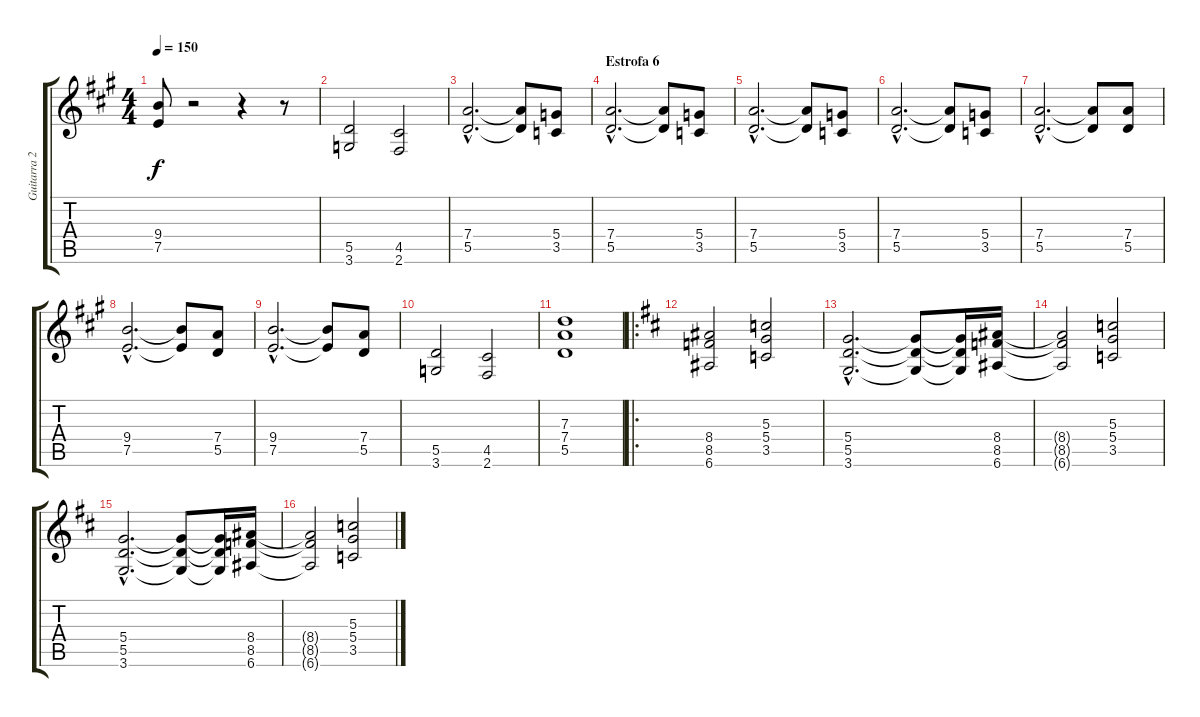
\track ("Guitarra 2" "Guitarra 2") {instrument overdrivenguitar}
\staff {score tabs}
\tuning (E4 B3 G3 D3 A2 E2) {hide}
\ts (4 4)
\tempo 150
\clef g2
\ks a
(9.4 7.5).8{dy f} r.2 r.4 r.8 |
(5.5 3.6).2 (4.5 2.6).2 |
(7.4{hac} 5.5{hac}).2{d} (7.4{t} 5.5{t}).8 (5.4 3.5).8 |
\section ("" "Estrofa 6")
(7.4{hac} 5.5{hac}).2{d} (7.4{t} 5.5{t}).8 (5.4 3.5).8 |
(7.4{hac} 5.5{hac}).2{d} (7.4{t} 5.5{t}).8 (5.4 3.5).8 |
(7.4{hac} 5.5{hac}).2{d} (7.4{t} 5.5{t}).8 (5.4 3.5).8 |
(7.4{hac} 5.5{hac}).2{d} (7.4{t} 5.5{t}).8 (7.4 5.5).8 |
(9.4{hac} 7.5{hac}).2{d} (9.4{t} 7.5{t}).8 (7.4 5.5).8 |
(9.4{hac} 7.5{hac}).2{d} (9.4{t} 7.5{t}).8 (7.4 5.5).8 |
(5.5 3.6).2 (4.5 2.6).2 |
(7.3 7.4 5.5).1 |
\ro
\ks d
(8.4 8.5 6.6).2 (5.3 5.4 3.5).2 |
(5.4{hac} 5.5{hac} 3.6{hac}).2{d} (5.4{t} 5.5{t} 3.6{t}).8 (5.4{t} 5.5{t} 3.6{t}).16 (8.4 8.5 6.6).16 |
(8.4{t} 8.5{t} 6.6{t}).2 (5.3 5.4 3.5).2 |
(5.4{hac} 5.5{hac} 3.6{hac}).2{d} (5.4{t} 5.5{t} 3.6{t}).8 (5.4{t} 5.5{t} 3.6{t}).16 (8.4 8.5 6.6).16 |
(8.4{t} 8.5{t} 6.6{t}).2 (5.3 5.4 3.5).2
